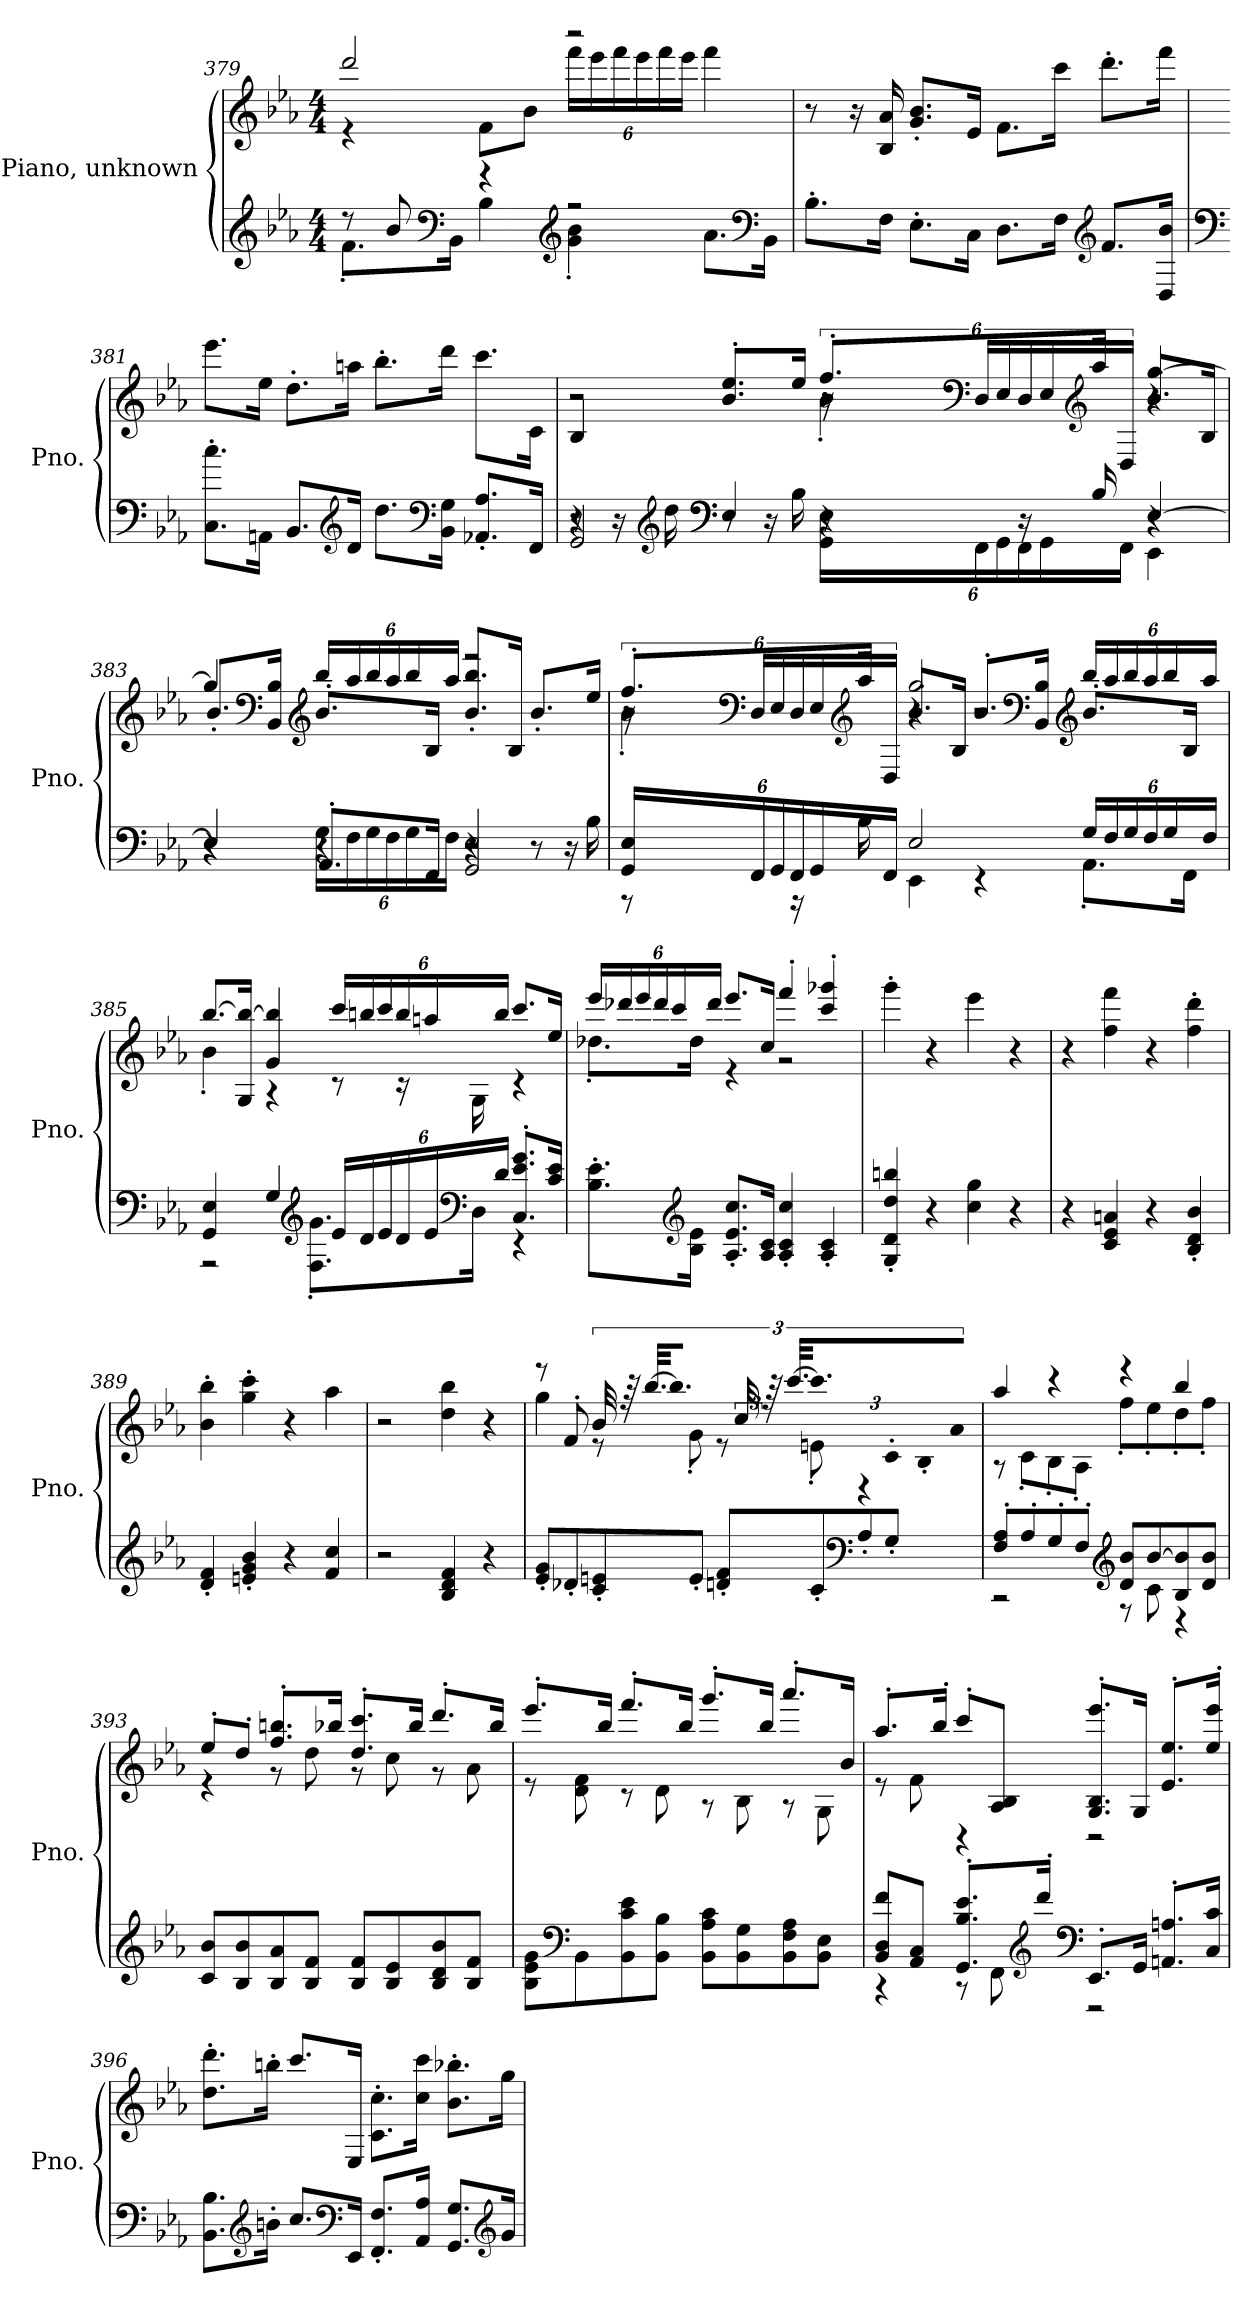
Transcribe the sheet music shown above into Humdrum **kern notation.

**kern	**kern
*part1	*part1
*staff2	*staff1
*I"Piano, unknown	*
*I'Pno.	*
*clefG2	*clefG2
*k[b-e-a-]	*k[b-e-a-]
*M4/4	*M4/4
=379	=379
*^	*^
8r	8.f'\L	2ddd/	4r
8b-/	.	.	.
*clefF4	*	*	*
.	16BB-\Jk	.	.
4r	4B-\	.	8f\L
.	.	.	8b-\J
*clefG2	*	*	*
*	*	*	*Xbrackettup
2r	4g\' 4b-\'	2r	24fff\LL
.	.	.	24eee-\
.	.	.	24fff\
.	.	.	24eee-\
.	.	.	24fff\
.	.	.	24eee-\JJ
.	8.a-\L	.	4fff\
*clefF4	*	*	*
.	16BB-\Jk	.	.
*v	*v	*	*
*	*v	*v
!!LO:LB:g=z
=380	=380
8.B-'\L	8r
.	16r
16F\Jk	16B-/ 16a-/
8.E-'\L	8.g/' 8.b-/'L
16C\Jk	16e-/Jk
8.D\L	8.f\L
16F\Jk	16ccc\Jk
*clefG2	*
8.f/L	8.ddd'\L
16D/ 16b-/Jk	16fff\Jk
=381	=381
*clefF4	*
8.C\' 8.cc\'L	8.eee-\L
16AAn\Jk	16ee-\Jk
8.BB-/L	8.dd'\L
*clefG2	*
16d/Jk	16aan\Jk
8.dd\L	8.bb-'\L
*clefF4	*
16BB-\ 16G\Jk	16ddd\Jk
8.AA-X/' 8.A-/'L	8.ccc\L
16FF/Jk	16c\Jk
!!LO:LB:g=z
=382	=382
*^	*^
*	*^	*	*^
4r	8r	2GG/	2r	2r	4B-/
.	16r	.	.	.	.
*clefG2	*	*	*	*	*
.	16dd\	.	.	.	.
*clefF4	*	*	*	*	*
4E-/	8r	.	.	.	8.b-/' 8.ee-/'L
.	16r	.	.	.	.
.	16B-\	.	.	.	16ee-/Jk
*	*Xbrackettup	*	*	*	*brackettup
4r	24GG\ 24E-\LL	8r	8.ff'/L	4b-'\	24r
*	*	*	*clefF4	*	*
.	24FF\	.	.	.	24D/LL
.	24GG\	.	.	.	24E-/
*	*	*	*	*	*Xbrackettup
.	24FF\	16r	.	.	24D/
.	24GG\	.	.	.	24E-/
*	*	*	*clefG2	*	*
.	.	16B-/	16aa-/Jk	.	.
.	24FF\JJ	.	.	.	24D/JJ
[4E-/	4EE-\	4r	[4gg/	4r	8.b-'/L
.	.	.	.	.	16B-/Jk
*	*	*	*	*v	*v
=383	=383	=383	=383	=383
4E-/]	4r	4r	4gg/]	8.b-'/L
*	*	*	*clefF4	*
.	.	.	.	16BB-/ 16B-/Jk
*	*	*	*clefG2	*
4r	24G\LL	8.AA-'/L	8.b-'/L	24bb-/LL
.	24F\	.	.	24aa-/
.	24G\	.	.	24bb-/
.	24F\	.	.	24aa-/
.	24G\	.	.	24bb-/
.	.	16FF/Jk	16B-/Jk	.
.	24F\JJ	.	.	24aa-/JJ
2r	4r	2GG/ 2E-/	2r	8.b-/' 8.bb-/'L
.	.	.	.	16B-/Jk
.	8r	.	.	8.b-'/L
.	16r	.	.	.
.	16B-\	.	.	16ee-/Jk
*	*v	*v	*	*
!!LO:PB:g=z
=384	=384	=384	=384
*	*	*	*^
*	*	*	*	*brackettup
24GG/ 24E-/LL	8r	8.ff'/L	4b-'\	24r
*	*	*clefF4	*	*
24FF/	.	.	.	24D/LL
24GG/	.	.	.	24E-/
*	*	*	*	*Xbrackettup
24FF/	16r	.	.	24D/
24GG/	.	.	.	24E-/
*	*	*clefG2	*	*
.	16B-\	16aa-/Jk	.	.
24FF/JJ	.	.	.	24D/JJ
2E-/	4EE-\	2gg/	4r	8.b-'/L
.	.	.	.	16B-/Jk
.	4r	.	2r	8.b-'/L
*	*	*clefF4	*	*
.	.	.	.	16BB-/ 16B-/Jk
*	*	*clefG2	*	*
24G/LL	8.AA-'\L	8.b-'/L	.	24bb-/LL
24F/	.	.	.	24aa-/
24G/	.	.	.	24bb-/
24F/	.	.	.	24aa-/
24G/	.	.	.	24bb-/
.	16FF\Jk	16B-/Jk	.	.
24F/JJ	.	.	.	24aa-/JJ
*	*	*	*v	*v
!!LO:LB:g=z
=385	=385	=385	=385
4GG/ 4E-/	2r	[8.bb-/L	4b-'\
.	.	16G/ 16bb-/_Jk	.
4G/	.	4g/ 4bb-/]	4r
*clefG2	*	*	*
24e-/LL	8.F\' 8.g\'L	24ccc/LL	8r
24d/	.	24bbn/	.
24e-/	.	24ccc/	.
24d/	.	24bb/	16r
24e-/	.	24aan/	.
*clefF4	*	*	*
.	16D\Jk	.	16G\
24d/JJ	.	24bb/JJ	.
8.C/' 8.e-/' 8.g/'L	4r	8.ccc/L	4r
16c/ 16e-/Jk	.	16ee-/Jk	.
*v	*v	*	*
=386	=386	=386
8.B-\' 8.e-\'L	24eee-/LL	8.dd-X'\L
.	24ddd-X/	.
.	24eee-/	.
.	24ddd-/	.
.	24ccc/	.
*clefG2	*	*
16B-\ 16e-\Jk	.	16dd-\Jk
.	24ddd-/JJ	.
8.A-/' 8.e-/' 8.cc/'L	8.eee-/L	4r
16A-/ 16c/Jk	16cc/Jk	.
4A-/' 4c/' 4cc/'	4fff'/	2r
4A-/' 4c/'	4ccc/' 4ggg-X/'	.
*	*v	*v
=387	=387
4G/' 4d/' 4dd/' 4bbn/'	4ggg'\
4r	4r
4cc\ 4gg\	4eee-\
4r	4r
!!LO:LB:g=z
=388	=388
4r	4r
4c/ 4e-/ 4an/	4ff\ 4fff\
4r	4r
4B-/' 4d/' 4b-/'	4ff\' 4ddd\'
=389	=389
4d/' 4f/'	4b-\' 4bb-\'
4en/' 4g/' 4b-/'	4gg\' 4ccc\'
4r	4r
4f/ 4cc/	4aa-\
=390	=390
2r	2r
4B-/ 4d/ 4f/	4dd\ 4bb-\
4r	4r
=391	=391
*	*^
8e-/' 8g/'L	8r	4gg\
8d-X'/	8f'/	.
*	*brackettup	*
8c/' 8en/'	48b-/	8r
.	96r	.
.	[48.bb-/KKL	.
.	8.bb-/J]	.
8e'/J	.	8g'\
8dn/' 8f/'L	48cc/	8r
.	96r	.
.	[48.ccc/KKL	.
.	8.ccc/]	.
8c'/	.	8en'\
*clefF4	*	*
8A-'/	8c'/	4r
8G'/J	16B-'/L	.
.	16a-/JJ	.
!!LO:LB:g=z	!!
=392	=392	=392
*^	*	*
8F/' 8A-/'L	2r	4aa-/	8r
8A-'/	.	.	8c'\L
8G'/	.	4r	8B-'\
8F'/J	.	.	8A-'\J
*clefG2	*	*	*
8d/ 8b-/L	8r	4r	8ff'\L
[8b-/	8c\	.	8ee-'\
8B-/ 8b-/]	4r	4bb-/	8dd'\
8d/ 8b-/J	.	.	8ff'\J
*v	*v	*	*
=393	=393	=393
8c/ 8b-/L	8ee-'/L	4r
8B-/ 8b-/	8dd'/J	.
8B-/ 8a-/	8.ff/' 8.bbn/'L	8r
8B-/ 8f/J	.	8dd\
.	16bb-X/Jk	.
8B-/ 8f/L	8.dd/' 8.ccc/'L	8r
8B-/ 8e-/	.	8cc\
.	16bb-/Jk	.
8B-/ 8d/ 8b-/	8.ddd'/L	8r
8B-/ 8f/J	.	8a-\
.	16bb-/Jk	.
=394	=394	=394
8B-\ 8e-\ 8g\L	8.eee-'/L	8r
*clefF4	*	*
8BB-\	.	8d\ 8f\
.	16bb-/Jk	.
8BB-\ 8c\ 8e-\	8.fff'/L	8r
8BB-\ 8B-\J	.	8d\
.	16bb-/Jk	.
8BB-\ 8A-\ 8c\L	8.ggg'/L	8r
8BB-\ 8G\	.	8B-\
.	16bb-/Jk	.
8BB-\ 8F\ 8A-\	8.aaa-'/L	8r
8BB-\ 8E-\J	.	8G\
.	16b-/Jk	.
!!LO:LB:g=z	!!
=395	=395	=395
*^	*	*
8BB-/ 8D/ 8f/L	4r	8.aa-'/L	8r
8AA-/ 8C/J	.	.	8f\
.	.	16bb-'/Jk	.
8.GG/' 8.B-/' 8.e-/'L	8r	8ccc'/L	4r
.	8FF\	8A-/ 8B-/J	.
*clefG2	*	*	*
16ddd'/Jk	.	.	.
*clefF4	*	*	*
8.EE-'/L	2r	8.G/' 8.B-/' 8.eee-/'L	2r
16GG/Jk	.	16G/Jk	.
8.AAn/' 8.An/'L	.	8.e-/' 8.ee-/'L	.
16C/ 16c/Jk	.	16ee-/' 16eee-/'Jk	.
*v	*v	*	*
*	*v	*v
=396	=396
8.BB-\ 8.B-\L	8.dd\' 8.ddd\'L
*clefG2	*
16bn'\Jk	16bbn'\Jk
8.cc/L	8.ccc/L
*clefF4	*
16EE-/Jk	16E-/Jk
8.FF/' 8.F/'L	8.c\' 8.cc\'L
16AA-/ 16A-/Jk	16cc\ 16ccc\Jk
8.GG/ 8.G/L	8.b-\' 8.bb-X\'L
*clefG2	*
16g/Jk	16gg\Jk
=	=
*-	*-
